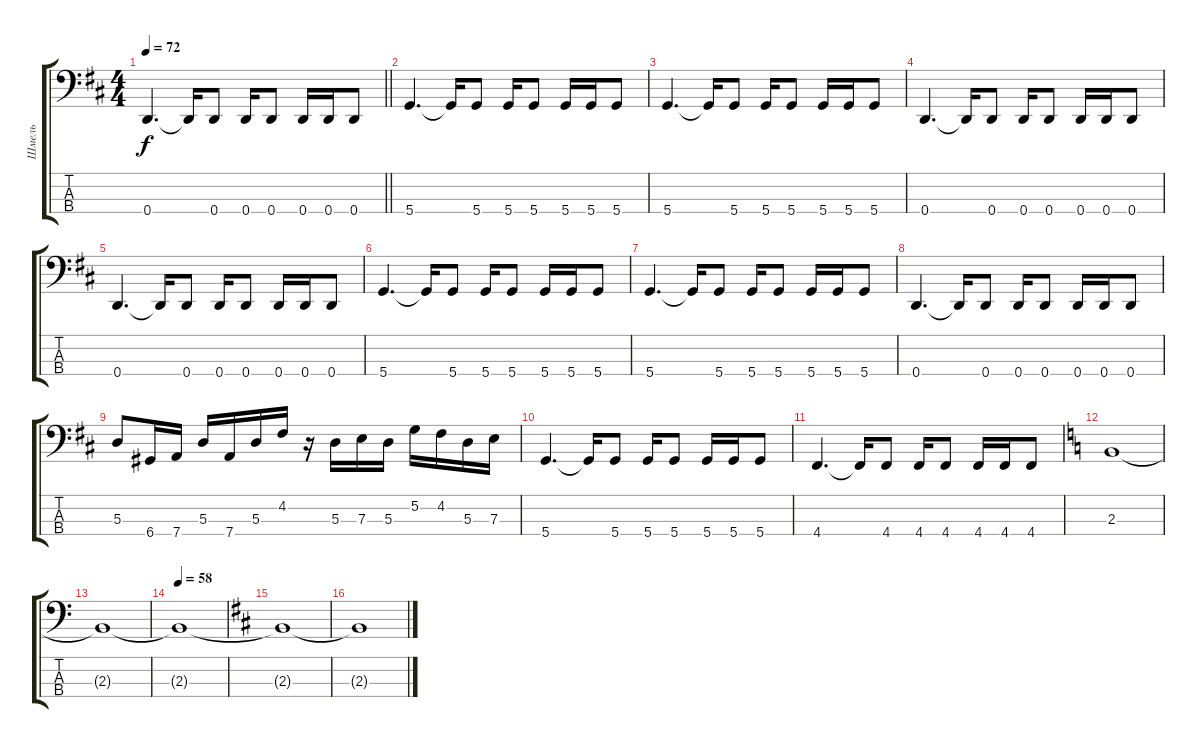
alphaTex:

\track ("Шмель" "Шмель") {instrument electricbassfinger}
\staff {score tabs}
\tuning (G2 D2 A1 D1) {hide}
\ts (4 4)
\tempo 72
\clef f4
\barLineRight lightlight
\ks bminor
0.4.4{d dy f} 0.4{t}.16 0.4.8 0.4.16 0.4.8 0.4.16 0.4.16 0.4.8 |
5.4.4{d} 5.4{t}.16 5.4.8 5.4.16 5.4.8 5.4.16 5.4.16 5.4.8 |
5.4.4{d} 5.4{t}.16 5.4.8 5.4.16 5.4.8 5.4.16 5.4.16 5.4.8 |
0.4.4{d} 0.4{t}.16 0.4.8 0.4.16 0.4.8 0.4.16 0.4.16 0.4.8 |
0.4.4{d} 0.4{t}.16 0.4.8 0.4.16 0.4.8 0.4.16 0.4.16 0.4.8 |
5.4.4{d} 5.4{t}.16 5.4.8 5.4.16 5.4.8 5.4.16 5.4.16 5.4.8 |
5.4.4{d} 5.4{t}.16 5.4.8 5.4.16 5.4.8 5.4.16 5.4.16 5.4.8 |
0.4.4{d} 0.4{t}.16 0.4.8 0.4.16 0.4.8 0.4.16 0.4.16 0.4.8 |
5.3.8 6.4.16 7.4.16 5.3.16 7.4.16 5.3.16 4.2.16 r.16 5.3.16 7.3.16 5.3.16 5.2.16 4.2.16 5.3.16 7.3.16 |
5.4.4{d} 5.4{t}.16 5.4.8 5.4.16 5.4.8 5.4.16 5.4.16 5.4.8 |
4.4.4{d} 4.4{t}.16 4.4.8 4.4.16 4.4.8 4.4.16 4.4.16 4.4.8 |
\ks c
2.3.1 |
2.3{t}.1 |
\tempo 58
2.3{t}.1 |
\ks bminor
2.3{t}.1 |
2.3{t}.1
